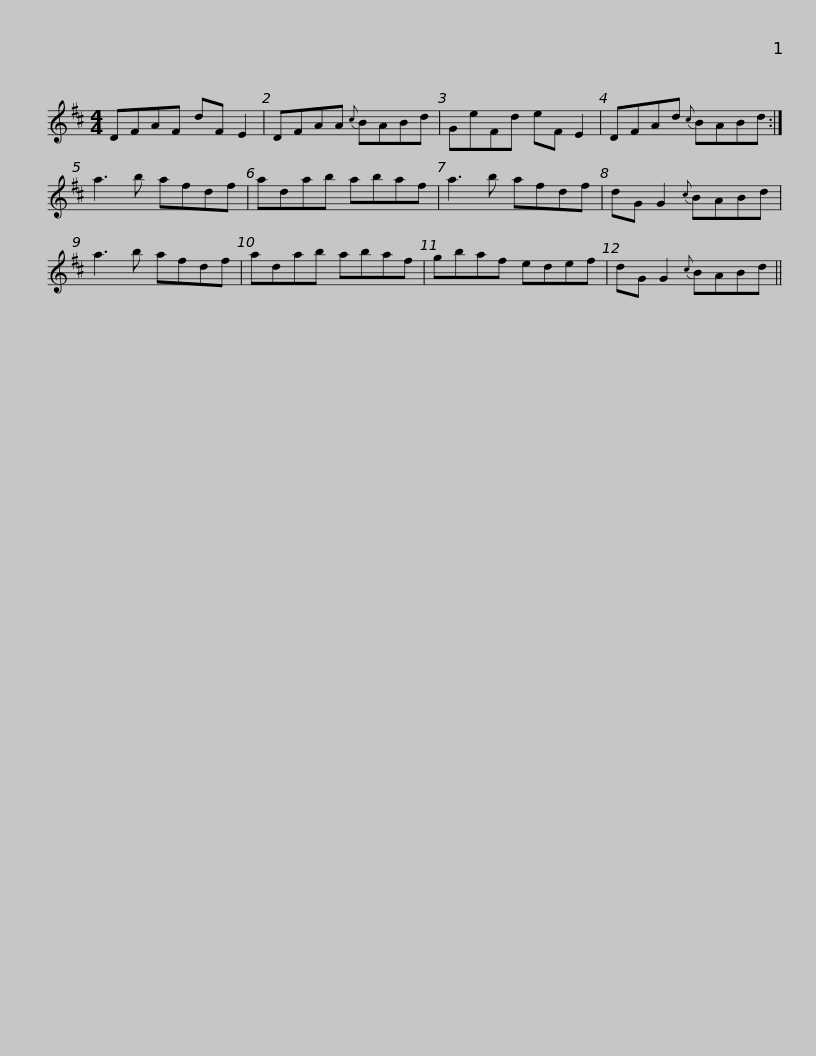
X:1
L:1/8
M:4/4
I:linebreak $
K:D
V:1 treble
V:1
 DFAF dF E2 | DFAA{c} BABd | GeFd eF E2 | DFAd{c} BABd :| a3 b afdf |$ %5
 adab abaf | a3 b afdf | dG G2{c} BABd | a3 b afdf | adab abaf |$ %10
 gbaf edef | dG G2{c} BABd || %12
